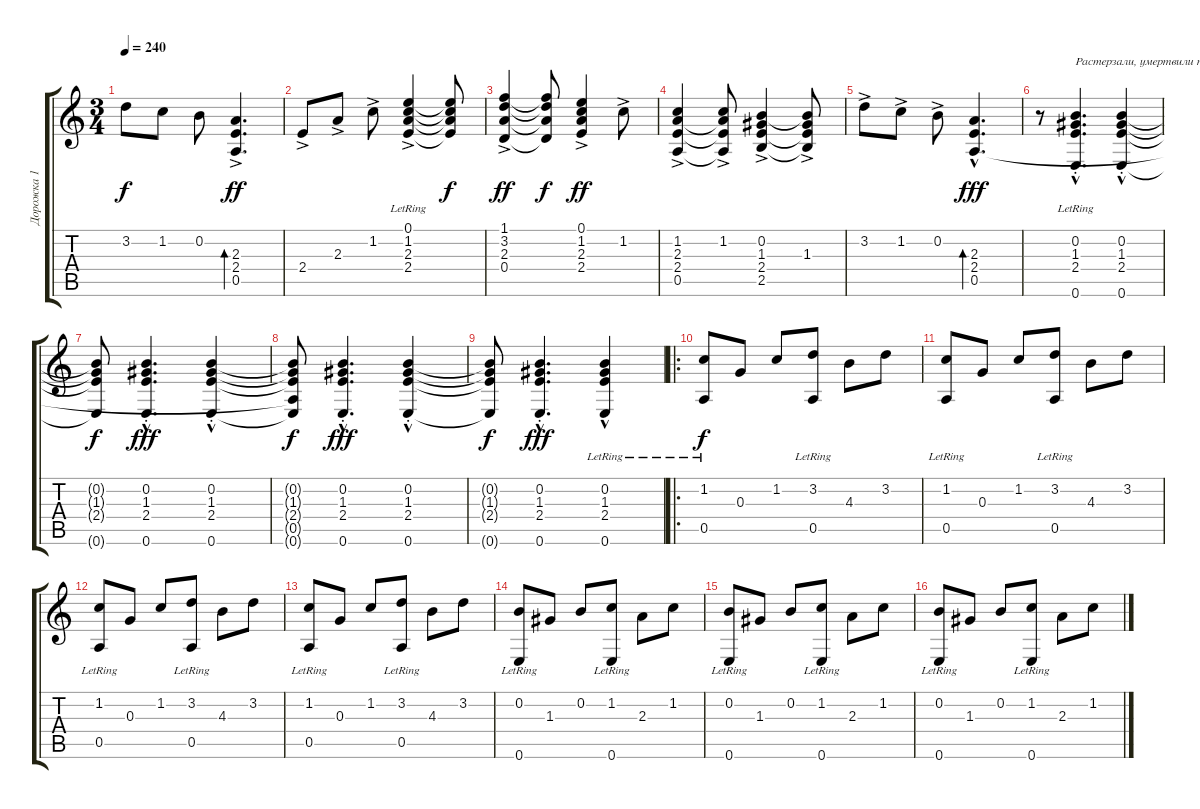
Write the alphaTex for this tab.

\track ("Дорожка 1" "Дорожка 1") {instrument acousticguitarnylon}
\staff {score tabs}
\tuning (E4 B3 G3 D3 A2 E2) {hide}
\ts (3 4)
\tempo 240
\clef g2
\ks c
3.2.8{dy f} 1.2.8 0.2.8 (2.3{ac} 2.4{ac} 0.5{ac}).4{d bd 240 dy ff} |
2.4{ac}.8 2.3{ac}.8 1.2{ac}.8 (0.1{ac lr} 1.2{lr} 2.3{lr} 2.4).4 (0.1{t} 1.2{t} 2.3{t} 2.4{t}).8{dy f} |
(1.1{ac} 3.2 2.3 0.4).4{dy ff} (1.1{t} 3.2{t} 2.3{t} 0.4{t}).8{dy f} (0.1{ac} 1.2 2.3 2.4).4{dy ff} 1.2{ac}.8 |
(1.2{ac} 2.3 2.4 0.5).4 (1.2{ac} 2.3{t} 2.4{t} 0.5{t}).8 (0.2{ac} 1.3 2.4 2.5).4 (0.2{t} 1.3{ac} 2.4{t} 2.5{t}).8 |
3.2{ac}.8 1.2{ac}.8 0.2{ac}.8 (2.3{hac} 2.4{hac} 0.5{hac}).4{d bd 240 dy fff} |
r.8 (0.2 1.3{hac st lr} 2.4{hac st} 0.6).4{d txt "Растерзали, умертвили плоть прекрасную мою!"} (0.2 1.3{hac st} 2.4{hac st} 0.6).4 |
(0.2{t} 1.3{t} 2.4{t} 0.6{t}).8{dy f} (0.2 1.3{hac st} 2.4{hac st} 0.6).4{d dy fff} (0.2 1.3{hac st} 2.4{hac st} 0.6).4 |
(0.2{t} 1.3{t} 2.4{t} 0.5{t} 0.6{t}).8{dy f} (0.2 1.3{hac st} 2.4{hac st} 0.6).4{d dy fff} (0.2 1.3{hac st} 2.4{hac st} 0.6).4 |
(0.2{t} 1.3{t} 2.4{t} 0.6{t}).8{dy f} (0.2 1.3{hac st} 2.4{hac st} 0.6).4{d dy fff} (0.2 1.3{hac lr} 2.4{hac} 0.6).4 |
\ro
(1.2 0.5{lr}).8{dy f} 0.3.8 1.2.8 (3.2 0.5{lr}).8 4.3.8 3.2.8 |
(1.2 0.5{lr}).8 0.3.8 1.2.8 (3.2 0.5{lr}).8 4.3.8 3.2.8 |
(1.2 0.5{lr}).8 0.3.8 1.2.8 (3.2{lr} 0.5).8 4.3.8 3.2.8 |
(1.2 0.5{lr}).8 0.3.8 1.2.8 (3.2 0.5{lr}).8 4.3.8 3.2.8 |
(0.2 0.6{lr}).8 1.3.8 0.2.8 (1.2 0.6{lr}).8 2.3.8 1.2.8 |
(0.2 0.6{lr}).8 1.3.8 0.2.8 (1.2 0.6{lr}).8 2.3.8 1.2.8 |
(0.2 0.6{lr}).8 1.3.8 0.2.8 (1.2 0.6{lr}).8 2.3.8 1.2.8
